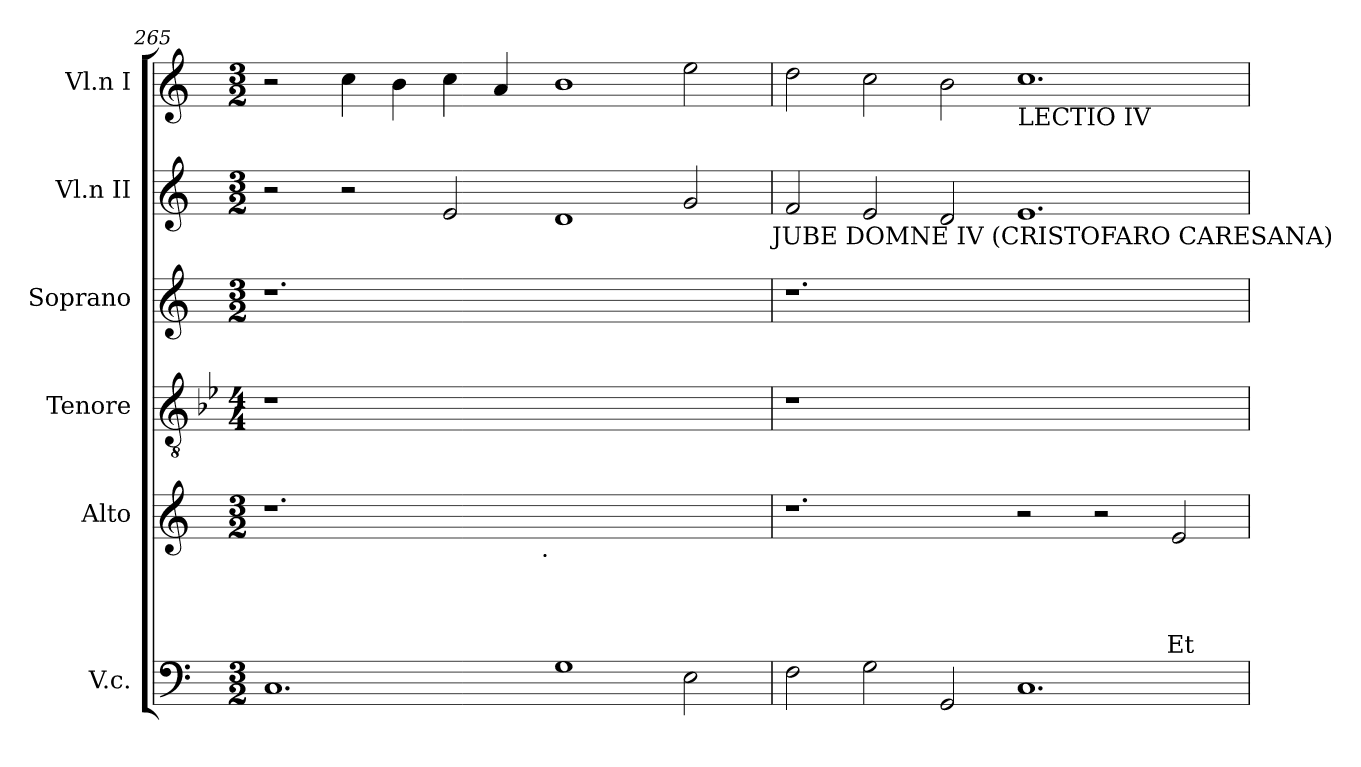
**kern	**kern	**text	**text	**text	**text	**kern	**kern	**kern	**kern
*part6	*part5	*part5	*part5	*part5	*part5	*part4	*part3	*part2	*part1
*staff6	*staff5	*staff5	*staff5	*staff5	*staff5	*staff4	*staff3	*staff2	*staff1
*I"V.c.	*I"Alto	*	*	*	*	*I"Tenore	*I"Soprano	*I"Vl.n II	*I"Vl.n I
*I'V.c.	*I'Alto	*	*	*	*	*I'Tenore	*I'Soprano	*I'Vl.n II	*I'Vl.n I
!!LO:LB:g=z
*clefF4	*clefG2	*	*	*	*	*clefGv2	*clefG2	*clefG2	*clefG2
*k[]	*k[]	*	*	*	*	*k[b-e-]	*k[]	*k[]	*k[]
*C:	*C:	*	*	*	*	*B-:	*C:	*C:	*C:
*M3/2	*M3/2	*	*	*	*	*M4/4	*M3/2	*M3/2	*M3/2
=265	=265	=265	=265	=265	=265	=265	=265	=265	=265
*	*^	*	*	*	*	*	*	*	*
1.C	1.r	1ryy	.	.	.	.	1r	1.r	2r	2r
.	.	.	.	.	.	.	.	.	2r	4cc\
.	.	.	.	.	.	.	.	.	.	4b\
.	.	4...ryy	.	.	.	.	0ryy	.	2e/	4cc\
.	.	.	.	.	.	.	.	.	.	4a/
!	!	!LO:TX:b:t=.	!	!	!	!	!	!	!	!
.	.	1ryy	.	.	.	.	.	.	.	.
1G	1.ryy	.	.	.	.	.	.	1.ryy	1d	1b
.	.	2ryy	.	.	.	.	.	.	.	.
2E\	.	.	.	.	.	.	.	.	2g/	2ee\
.	.	32ryy	.	.	.	.	.	.	.	.
!	!	!	!	!	!	!	!	!	!LO:TX:b:t=JUBE DOMNE IV (CRISTOFARO CARESANA)	!
*	*v	*v	*	*	*	*	*	*	*	*
=266	=266	=266	=266	=266	=266	=266	=266	=266	=266
2F\	1.r	.	.	.	.	1r	1.r	2f/	2dd\
2G\	.	.	.	.	.	.	.	2e/	2cc\
2GG/	.	.	.	.	.	0ryy	.	2d/	2b\
!	!	!	!	!	!	!	!	!	!LO:TX:b:t=LECTIO IV
1.C	2r	.	.	.	.	.	1.ryy	1.e	1.cc
.	2r	.	.	.	.	.	.	.	.
!	!	!	!	!	!LO:LY:b	!	!	!	!
.	2e/	.	.	.	Et	.	.	.	.
=	=	=	=	=	=	=	=	=	=
*-	*-	*-	*-	*-	*-	*-	*-	*-	*-
